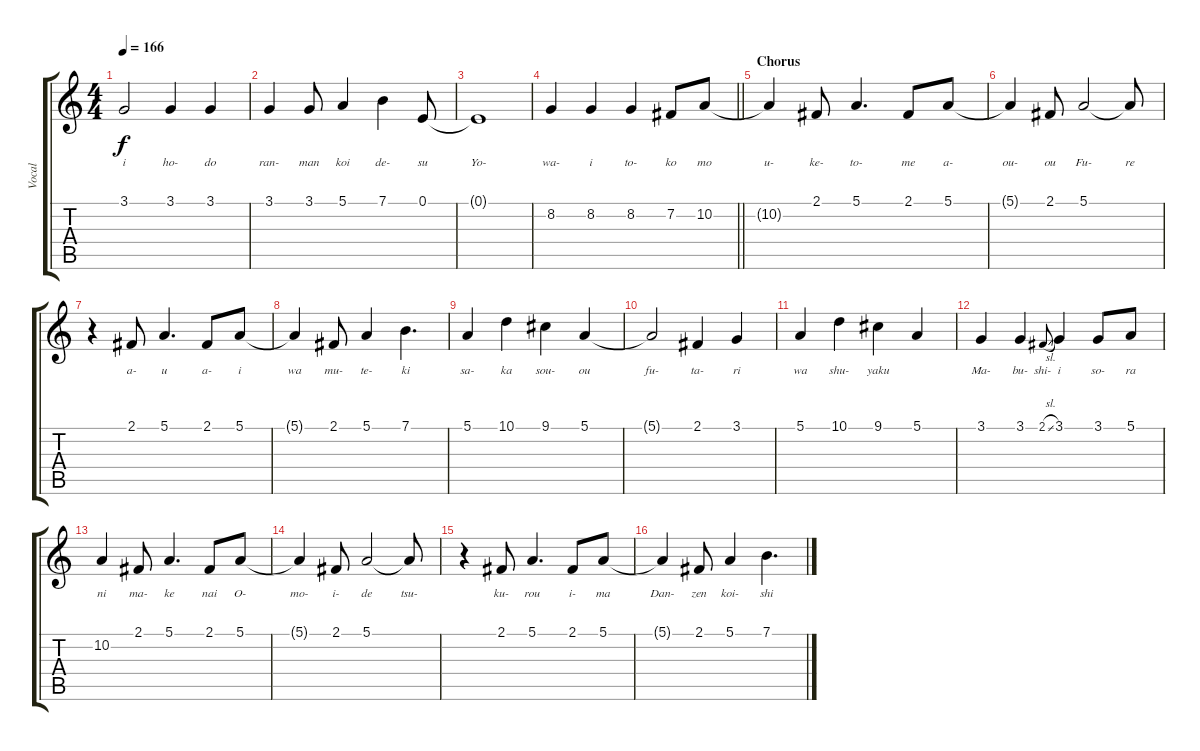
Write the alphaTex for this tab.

\track ("Vocal" "Vocal") {instrument clarinet}
\staff {score tabs}
\tuning (E4 B3 G3 D3 A2 E2) {hide}
\ts (4 4)
\tempo 166
\clef g2
\ks c
3.1{t}.2{lyrics (0 "i") lyrics (1 "") lyrics (2 "") lyrics (3 "") lyrics (4 "") dy f} 3.1.4{lyrics (0 "ho-") lyrics (1 "") lyrics (2 "") lyrics (3 "") lyrics (4 "")} 3.1.4{lyrics (0 "do") lyrics (1 "") lyrics (2 "") lyrics (3 "") lyrics (4 "")} |
3.1.4{lyrics (0 "ran-") lyrics (1 "") lyrics (2 "") lyrics (3 "") lyrics (4 "")} 3.1.8{lyrics (0 "man") lyrics (1 "") lyrics (2 "") lyrics (3 "") lyrics (4 "")} 5.1.4{lyrics (0 "koi") lyrics (1 "") lyrics (2 "") lyrics (3 "") lyrics (4 "")} 7.1.4{lyrics (0 "de-") lyrics (1 "") lyrics (2 "") lyrics (3 "") lyrics (4 "")} 0.1.8{lyrics (0 "su") lyrics (1 "") lyrics (2 "") lyrics (3 "") lyrics (4 "")} |
0.1{t}.1{lyrics (0 "Yo-") lyrics (1 "") lyrics (2 "") lyrics (3 "") lyrics (4 "")} |
\barLineRight lightlight
8.2.4{lyrics (0 "wa-") lyrics (1 "") lyrics (2 "") lyrics (3 "") lyrics (4 "")} 8.2.4{lyrics (0 "i") lyrics (1 "") lyrics (2 "") lyrics (3 "") lyrics (4 "")} 8.2.4{lyrics (0 "to-") lyrics (1 "") lyrics (2 "") lyrics (3 "") lyrics (4 "")} 7.2.8{lyrics (0 "ko") lyrics (1 "") lyrics (2 "") lyrics (3 "") lyrics (4 "")} 10.2.8{lyrics (0 "mo") lyrics (1 "") lyrics (2 "") lyrics (3 "") lyrics (4 "")} |
\section ("" "Chorus")
10.2{t}.4{lyrics (0 "u-") lyrics (1 "") lyrics (2 "") lyrics (3 "") lyrics (4 "")} 2.1.8{lyrics (0 "ke-") lyrics (1 "") lyrics (2 "") lyrics (3 "") lyrics (4 "")} 5.1.4{d lyrics (0 "to-") lyrics (1 "") lyrics (2 "") lyrics (3 "") lyrics (4 "")} 2.1.8{lyrics (0 "me") lyrics (1 "") lyrics (2 "") lyrics (3 "") lyrics (4 "")} 5.1.8{lyrics (0 "a-") lyrics (1 "") lyrics (2 "") lyrics (3 "") lyrics (4 "")} |
5.1{t}.4{lyrics (0 "ou-") lyrics (1 "") lyrics (2 "") lyrics (3 "") lyrics (4 "")} 2.1.8{lyrics (0 "ou") lyrics (1 "") lyrics (2 "") lyrics (3 "") lyrics (4 "")} 5.1.2{lyrics (0 "Fu-") lyrics (1 "") lyrics (2 "") lyrics (3 "") lyrics (4 "")} 5.1{t}.8{lyrics (0 "re") lyrics (1 "") lyrics (2 "") lyrics (3 "") lyrics (4 "")} |
r.4 2.1.8{lyrics (0 "a-") lyrics (1 "") lyrics (2 "") lyrics (3 "") lyrics (4 "")} 5.1.4{d lyrics (0 "u") lyrics (1 "") lyrics (2 "") lyrics (3 "") lyrics (4 "")} 2.1.8{lyrics (0 "a-") lyrics (1 "") lyrics (2 "") lyrics (3 "") lyrics (4 "")} 5.1.8{lyrics (0 "i") lyrics (1 "") lyrics (2 "") lyrics (3 "") lyrics (4 "")} |
5.1{t}.4{lyrics (0 "wa") lyrics (1 "") lyrics (2 "") lyrics (3 "") lyrics (4 "")} 2.1.8{lyrics (0 "mu-") lyrics (1 "") lyrics (2 "") lyrics (3 "") lyrics (4 "")} 5.1.4{lyrics (0 "te-") lyrics (1 "") lyrics (2 "") lyrics (3 "") lyrics (4 "")} 7.1.4{d lyrics (0 "ki") lyrics (1 "") lyrics (2 "") lyrics (3 "") lyrics (4 "")} |
5.1.4{lyrics (0 "sa-") lyrics (1 "") lyrics (2 "") lyrics (3 "") lyrics (4 "")} 10.1.4{lyrics (0 "ka") lyrics (1 "") lyrics (2 "") lyrics (3 "") lyrics (4 "")} 9.1.4{lyrics (0 "sou-") lyrics (1 "") lyrics (2 "") lyrics (3 "") lyrics (4 "")} 5.1.4{lyrics (0 "ou") lyrics (1 "") lyrics (2 "") lyrics (3 "") lyrics (4 "")} |
5.1{t}.2{lyrics (0 "fu-") lyrics (1 "") lyrics (2 "") lyrics (3 "") lyrics (4 "")} 2.1.4{lyrics (0 "ta-") lyrics (1 "") lyrics (2 "") lyrics (3 "") lyrics (4 "")} 3.1.4{lyrics (0 "ri") lyrics (1 "") lyrics (2 "") lyrics (3 "") lyrics (4 "")} |
5.1.4{lyrics (0 "wa") lyrics (1 "") lyrics (2 "") lyrics (3 "") lyrics (4 "")} 10.1.4{lyrics (0 "shu-") lyrics (1 "") lyrics (2 "") lyrics (3 "") lyrics (4 "")} 9.1.4{lyrics (0 "yaku") lyrics (1 "") lyrics (2 "") lyrics (3 "") lyrics (4 "")} 5.1.4{lyrics (0 "") lyrics (1 "") lyrics (2 "") lyrics (3 "") lyrics (4 "")} |
3.1.4{lyrics (0 "Ma-") lyrics (1 "") lyrics (2 "") lyrics (3 "") lyrics (4 "")} 3.1.4{lyrics (0 "bu-") lyrics (1 "") lyrics (2 "") lyrics (3 "") lyrics (4 "")} 2.1{sl}.8{lyrics (0 "shi-") lyrics (1 "") lyrics (2 "") lyrics (3 "") lyrics (4 "") gr onbeat} 3.1.4{lyrics (0 "i") lyrics (1 "") lyrics (2 "") lyrics (3 "") lyrics (4 "")} 3.1.8{lyrics (0 "so-") lyrics (1 "") lyrics (2 "") lyrics (3 "") lyrics (4 "")} 5.1.8{lyrics (0 "ra") lyrics (1 "") lyrics (2 "") lyrics (3 "") lyrics (4 "")} |
10.2.4{lyrics (0 "ni") lyrics (1 "") lyrics (2 "") lyrics (3 "") lyrics (4 "")} 2.1.8{lyrics (0 "ma-") lyrics (1 "") lyrics (2 "") lyrics (3 "") lyrics (4 "")} 5.1.4{d lyrics (0 "ke") lyrics (1 "") lyrics (2 "") lyrics (3 "") lyrics (4 "")} 2.1.8{lyrics (0 "nai") lyrics (1 "") lyrics (2 "") lyrics (3 "") lyrics (4 "")} 5.1.8{lyrics (0 "O-") lyrics (1 "") lyrics (2 "") lyrics (3 "") lyrics (4 "")} |
5.1{t}.4{lyrics (0 "mo-") lyrics (1 "") lyrics (2 "") lyrics (3 "") lyrics (4 "")} 2.1.8{lyrics (0 "i-") lyrics (1 "") lyrics (2 "") lyrics (3 "") lyrics (4 "")} 5.1.2{lyrics (0 "de") lyrics (1 "") lyrics (2 "") lyrics (3 "") lyrics (4 "")} 5.1{t}.8{lyrics (0 "tsu-") lyrics (1 "") lyrics (2 "") lyrics (3 "") lyrics (4 "")} |
r.4 2.1.8{lyrics (0 "ku-") lyrics (1 "") lyrics (2 "") lyrics (3 "") lyrics (4 "")} 5.1.4{d lyrics (0 "rou") lyrics (1 "") lyrics (2 "") lyrics (3 "") lyrics (4 "")} 2.1.8{lyrics (0 "i-") lyrics (1 "") lyrics (2 "") lyrics (3 "") lyrics (4 "")} 5.1.8{lyrics (0 "ma") lyrics (1 "") lyrics (2 "") lyrics (3 "") lyrics (4 "")} |
5.1{t}.4{lyrics (0 "Dan-") lyrics (1 "") lyrics (2 "") lyrics (3 "") lyrics (4 "")} 2.1.8{lyrics (0 "zen") lyrics (1 "") lyrics (2 "") lyrics (3 "") lyrics (4 "")} 5.1.4{lyrics (0 "koi-") lyrics (1 "") lyrics (2 "") lyrics (3 "") lyrics (4 "")} 7.1.4{d lyrics (0 "shi") lyrics (1 "") lyrics (2 "") lyrics (3 "") lyrics (4 "")}
